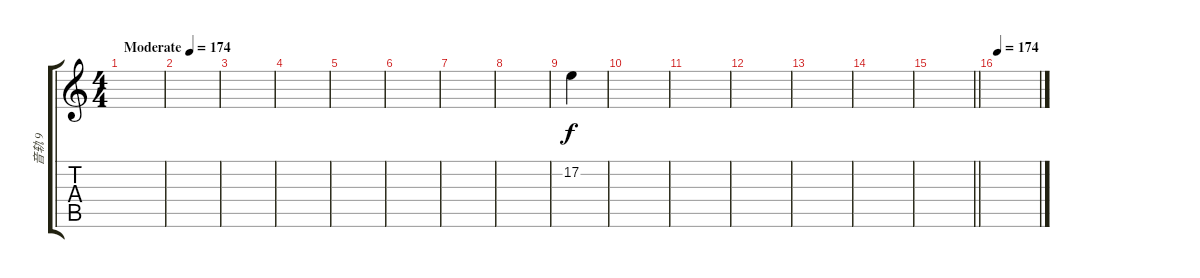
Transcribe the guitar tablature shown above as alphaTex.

\track ("音轨 9" "音轨 9") {instrument brightacousticpiano}
\staff {score tabs}
\tuning (E4 B3 G3 D3 A2 E2) {hide}
\ts (4 4)
\tempo (174 "Moderate")
\tempo 115
\tempo (174 "Moderate")
\clef g2
\ks c
|
|
|
|
|
|
|
|
17.2.4 |
|
|
|
|
|
\barLineRight lightlight
|
\tempo 174
